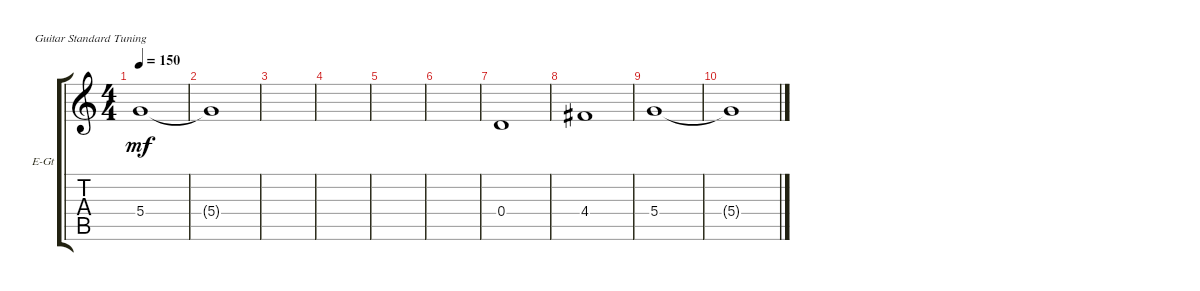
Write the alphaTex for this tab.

\bracketExtendMode groupsimilarinstruments
\firstSystemTrackNameOrientation horizontal
\otherSystemsTrackNameOrientation horizontal
\track ("Electric Guitar 2" "E-Gt") {instrument distortionguitar}
\staff {score tabs}
\tuning (E4 B3 G3 D3 A2 E2)
\ts (4 4)
\tempo 150
\clef g2
\ks c
5.4.1{dy mf} |
5.4{t}.1 |
|
|
|
|
0.4.1 |
4.4.1 |
5.4.1 |
5.4{t}.1
